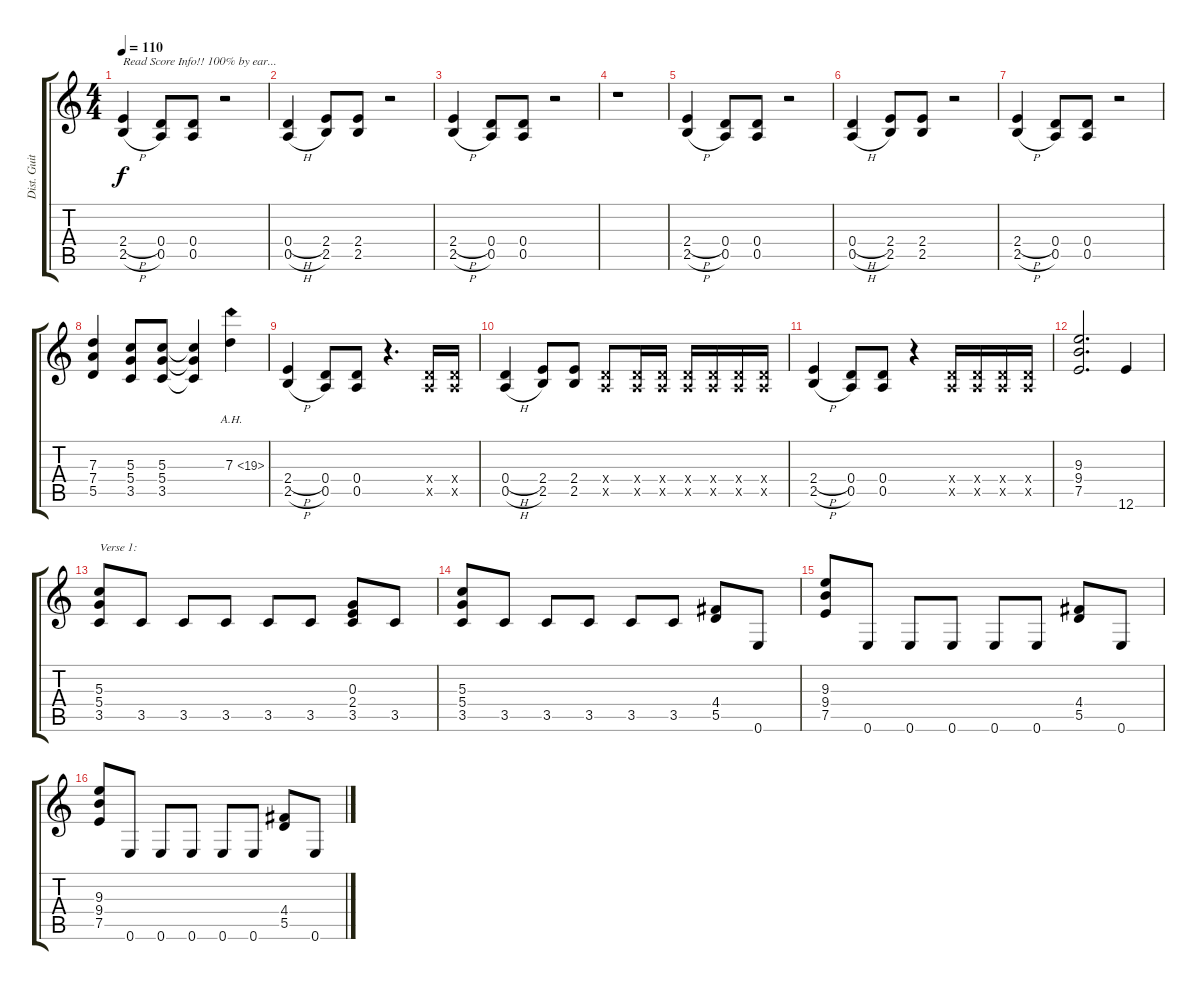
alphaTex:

\track ("Dist. Guitar 1" "Dist. Guit") {instrument overdrivenguitar}
\staff {score tabs}
\tuning (E4 B3 G3 D3 A2 E2) {hide}
\ts (4 4)
\tempo 110
\clef g2
\ks c
(2.4{h} 2.5{h}).4{txt "Read Score Info!! 100% by ear..." dy f volume 10 instrument overdrivenguitar} (0.4 0.5).8 (0.4 0.5).8 r.2 |
(0.4{h} 0.5{h}).4 (2.4 2.5).8 (2.4 2.5).8 r.2 |
(2.4{h} 2.5{h}).4 (0.4 0.5).8 (0.4 0.5).8 r.2 |
r.1 |
(2.4{h} 2.5{h}).4 (0.4 0.5).8 (0.4 0.5).8 r.2 |
(0.4{h} 0.5{h}).4 (2.4 2.5).8 (2.4 2.5).8 r.2 |
(2.4{h} 2.5{h}).4 (0.4 0.5).8 (0.4 0.5).8 r.2 |
(7.3 7.4 5.5).4 (5.3 5.4 3.5).8 (5.3 5.4 3.5).8 (5.3{t} 5.4{t} 3.5{t}).4 7.3{ah 12}.4 |
(2.4{h} 2.5{h}).4 (0.4 0.5).8 (0.4 0.5).8 r.4{d} (0.4{x} 0.5{x}).16 (0.4{x} 0.5{x}).16 |
(0.4{h} 0.5{h}).4 (2.4 2.5).8 (2.4 2.5).8 (0.4{x} 0.5{x}).8 (0.4{x} 0.5{x}).16 (0.4{x} 0.5{x}).16 (0.4{x} 0.5{x}).16 (0.4{x} 0.5{x}).16 (0.4{x} 0.5{x}).16 (0.4{x} 0.5{x}).16 |
(2.4{h} 2.5{h}).4 (0.4 0.5).8 (0.4 0.5).8 r.4 (0.4{x} 0.5{x}).16 (0.4{x} 0.5{x}).16 (0.4{x} 0.5{x}).16 (0.4{x} 0.5{x}).16 |
(9.3 9.4 7.5).2{d} 12.6.4 |
(5.3 5.4 3.5).8{txt "Verse 1:"} 3.5.8 3.5.8 3.5.8 3.5.8 3.5.8 (0.3 2.4 3.5).8 3.5.8 |
(5.3 5.4 3.5).8 3.5.8 3.5.8 3.5.8 3.5.8 3.5.8 (4.4 5.5).8 0.6.8 |
(9.3 9.4 7.5).8 0.6.8 0.6.8 0.6.8 0.6.8 0.6.8 (4.4 5.5).8 0.6.8 |
(9.3 9.4 7.5).8 0.6.8 0.6.8 0.6.8 0.6.8 0.6.8 (4.4 5.5).8 0.6.8
